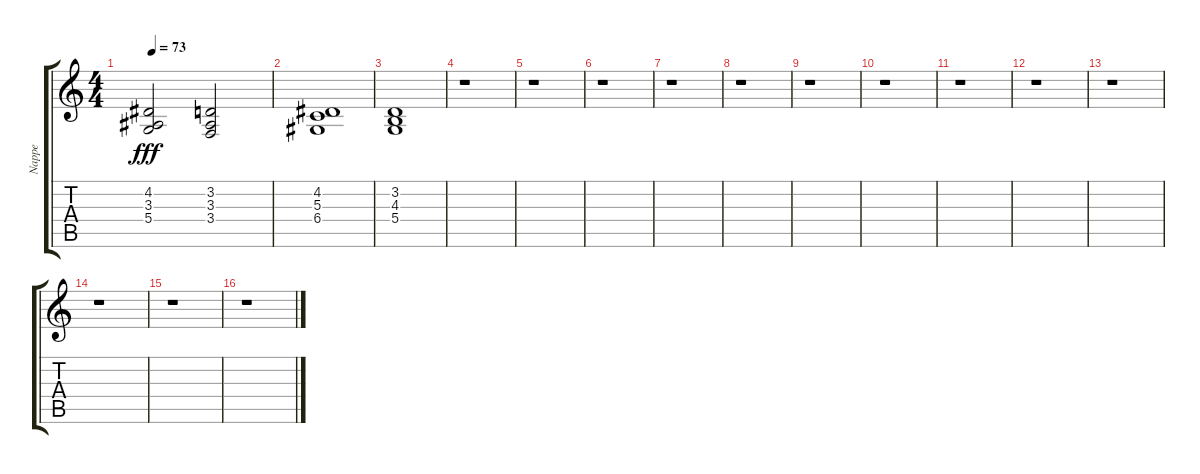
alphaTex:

\track ("Nappe" "Nappe") {instrument tremolostrings}
\staff {score tabs}
\tuning (E4 B3 G3 D3 A2 E2) {hide}
\ts (4 4)
\tempo 73
\clef g2
\ks c
(4.2 3.3 5.4).2{dy fff} (3.2 3.3 3.4).2 |
(4.2 5.3 6.4).1 |
(3.2 4.3 5.4).1 |
r.1 |
r.1 |
r.1 |
r.1 |
r.1 |
r.1 |
r.1 |
r.1 |
r.1 |
r.1 |
r.1 |
r.1 |
r.1
